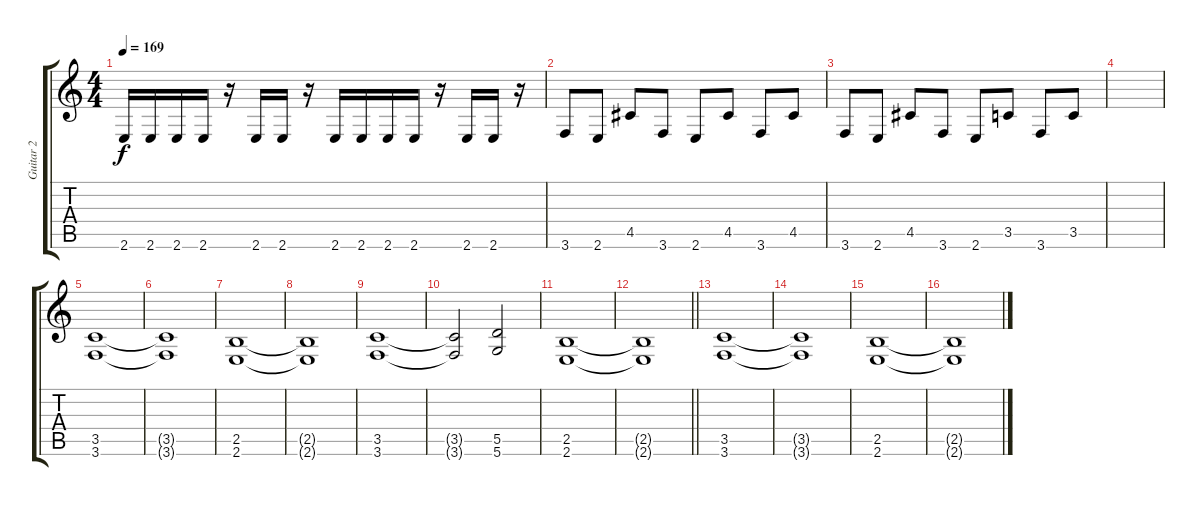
\track ("Guitar 2" "Guitar 2") {instrument distortionguitar}
\staff {score tabs}
\tuning (E4 B3 G3 D3 A2 D2) {hide}
\ts (4 4)
\tempo 169
\clef g2
\ks c
2.6.16{dy f} 2.6.16 2.6.16 2.6.16 r.16 2.6.16 2.6.16 r.16 2.6.16 2.6.16 2.6.16 2.6.16 r.16 2.6.16 2.6.16 r.16 |
3.6.8 2.6.8 4.5.8 3.6.8 2.6.8 4.5.8 3.6.8 4.5.8 |
3.6.8 2.6.8 4.5.8 3.6.8 2.6.8 3.5.8 3.6.8 3.5.8 |
|
(3.5 3.6).1 |
(3.5{t} 3.6{t}).1 |
(2.5 2.6).1 |
(2.5{t} 2.6{t}).1 |
(3.5 3.6).1 |
(3.5{t} 3.6{t}).2 (5.5 5.6).2 |
(2.5 2.6).1 |
\barLineRight lightlight
(2.5{t} 2.6{t}).1 |
(3.5 3.6).1 |
(3.5{t} 3.6{t}).1 |
(2.5 2.6).1 |
(2.5{t} 2.6{t}).1
